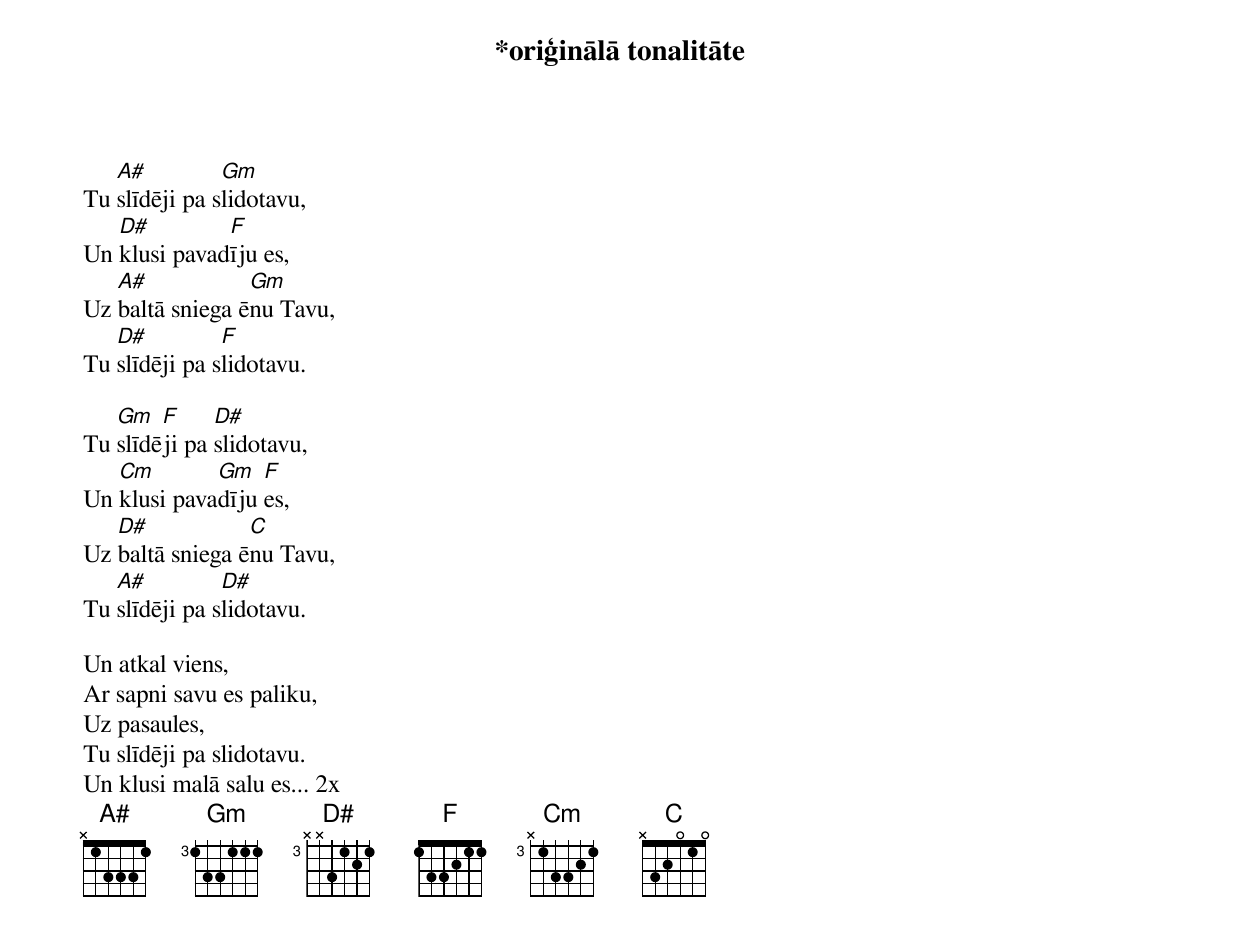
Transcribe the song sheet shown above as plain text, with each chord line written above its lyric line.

*oriģinālā tonalitāte

   A#          Gm
Tu slīdēji pa slidotavu,
   D#         F
Un klusi pavadīju es,
   A#            Gm
Uz baltā sniega ēnu Tavu,
   D#          F
Tu slīdēji pa slidotavu.

   Gm   F     D#
Tu slīdēji pa slidotavu,
   Cm        Gm   F
Un klusi pavadīju es,
   D#            C
Uz baltā sniega ēnu Tavu,
   A#          D#
Tu slīdēji pa slidotavu.

Un atkal viens,
Ar sapni savu es paliku,
Uz pasaules,
Tu slīdēji pa slidotavu.
Un klusi malā salu es... 2x
